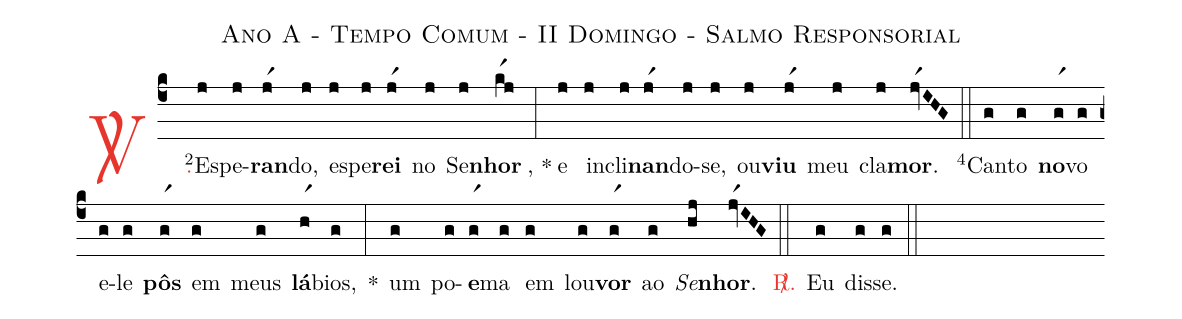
name: Ano A - Tempo Comum - II Domingo - Salmo Responsorial;
%%
(c4)

<c><sp>V/</sp>.</c>() <v>\VSup{2}</v>Es(j)pe(j)<b>ran</b>(jr1)do,(j) es(j)pe(j)<b>rei</b>(jr1) no(j) Se(j)<b>nhor</b>(kr1j), *(:)
e(j) in(j)cli(j)<b>nan</b>(jr1)do-(j)se,(j) ou(j)<b>viu</b>(jr1) meu(j) cla(j)<b>mor</b>.(jr1vIHG)

(::)

<v>\VSup{4}</v>Can(g)to(g) <b>no</b>(gr1)vo(g) e(g)le(g) <b>pôs</b>(gr1) em(g) meus(g) <b>lá</b>(hr1)bios,(g) *(:)
um(g) po(g)<b>e</b>(gr1)ma(g) em(g) lou(g)<b>vor</b>(gr1) ao(g) <i>Se</i>(hj)<b>nhor</b>.(jr1vIHG)

(::)

<c><sp>R/</sp>.</c>() Eu(g) dis(g)se.(g)

(::)
